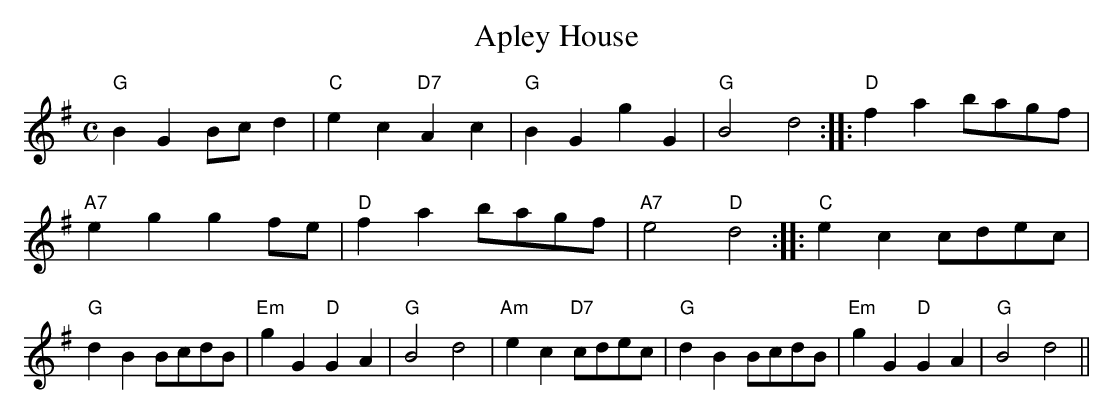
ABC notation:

X:1
T:Apley House
M:C
L:1/8
K:G
"G"B2G2 Bcd2 | "C"e2c2 "D7"A2c2 | "G"B2G2 g2G2 | "G"B4 d4 :: \
"D"f2a2 bagf | "A7"e2g2 g2fe | "D"f2a2 bagf | "A7"e4 "D"d4 :: \
"C"e2c2 cdec | "G"d2B2 BcdB | "Em"g2G2 "D"G2A2 | "G" B4 d4 | \
"Am"e2c2 "D7"cdec | "G"d2B2 BcdB | "Em"g2G2 "D"G2A2 | "G"B4 d4 ||
